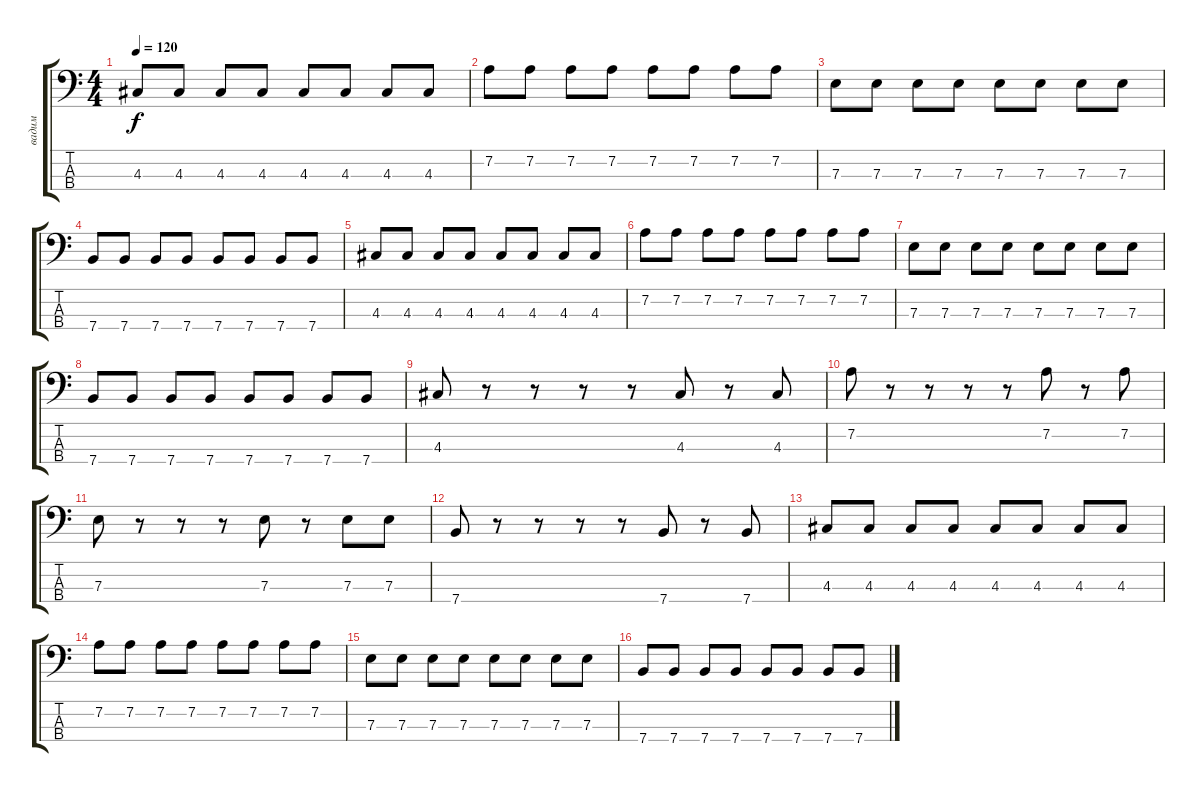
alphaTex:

\track ("вадим" "вадим") {instrument electricbassfinger}
\staff {score tabs}
\tuning (G2 D2 A1 E1) {hide}
\ts (4 4)
\tempo 120
\clef f4
\ks c
4.3.8{dy f} 4.3.8 4.3.8 4.3.8 4.3.8 4.3.8 4.3.8 4.3.8 |
7.2.8 7.2.8 7.2.8 7.2.8 7.2.8 7.2.8 7.2.8 7.2.8 |
7.3.8 7.3.8 7.3.8 7.3.8 7.3.8 7.3.8 7.3.8 7.3.8 |
7.4.8 7.4.8 7.4.8 7.4.8 7.4.8 7.4.8 7.4.8 7.4.8 |
4.3.8 4.3.8 4.3.8 4.3.8 4.3.8 4.3.8 4.3.8 4.3.8 |
7.2.8 7.2.8 7.2.8 7.2.8 7.2.8 7.2.8 7.2.8 7.2.8 |
7.3.8 7.3.8 7.3.8 7.3.8 7.3.8 7.3.8 7.3.8 7.3.8 |
7.4.8 7.4.8 7.4.8 7.4.8 7.4.8 7.4.8 7.4.8 7.4.8 |
4.3.8 r.8 r.8 r.8 r.8 4.3.8 r.8 4.3.8 |
7.2.8 r.8 r.8 r.8 r.8 7.2.8 r.8 7.2.8 |
7.3.8 r.8 r.8 r.8 7.3.8 r.8 7.3.8 7.3.8 |
7.4.8 r.8 r.8 r.8 r.8 7.4.8 r.8 7.4.8 |
4.3.8 4.3.8 4.3.8 4.3.8 4.3.8 4.3.8 4.3.8 4.3.8 |
7.2.8 7.2.8 7.2.8 7.2.8 7.2.8 7.2.8 7.2.8 7.2.8 |
7.3.8 7.3.8 7.3.8 7.3.8 7.3.8 7.3.8 7.3.8 7.3.8 |
7.4.8 7.4.8 7.4.8 7.4.8 7.4.8 7.4.8 7.4.8 7.4.8
